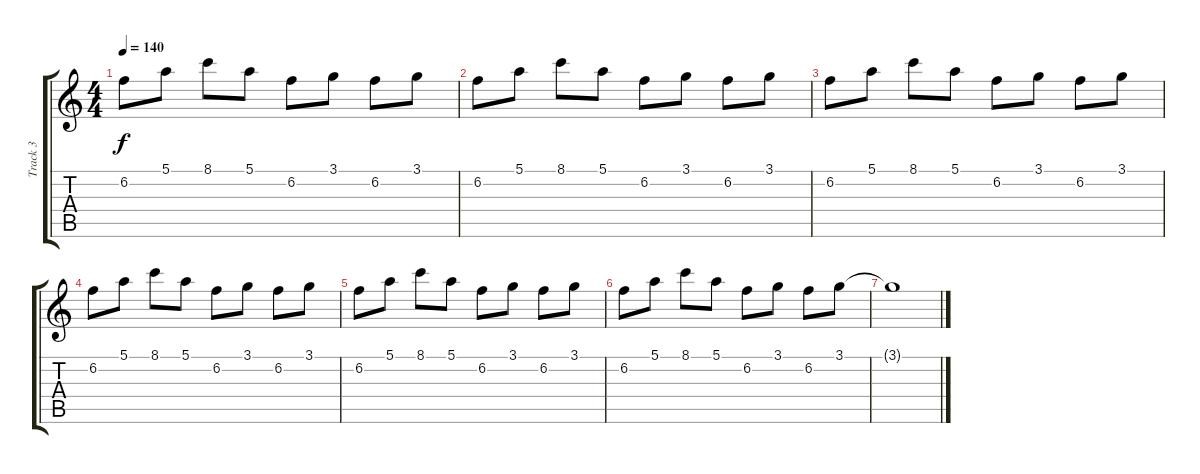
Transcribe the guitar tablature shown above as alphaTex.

\track ("Track 3" "Track 3") {instrument acousticguitarsteel}
\staff {score tabs}
\tuning (E4 B3 G3 D3 A2 E2) {hide}
\ts (4 4)
\tempo 140
\clef g2
\ks c
6.2.8{dy f} 5.1.8 8.1.8 5.1.8 6.2.8 3.1.8 6.2.8 3.1.8 |
6.2.8 5.1.8 8.1.8 5.1.8 6.2.8 3.1.8 6.2.8 3.1.8 |
6.2.8 5.1.8 8.1.8 5.1.8 6.2.8 3.1.8 6.2.8 3.1.8 |
6.2.8 5.1.8 8.1.8 5.1.8 6.2.8 3.1.8 6.2.8 3.1.8 |
6.2.8 5.1.8 8.1.8 5.1.8 6.2.8 3.1.8 6.2.8 3.1.8 |
6.2.8 5.1.8 8.1.8 5.1.8 6.2.8 3.1.8 6.2.8 3.1.8 |
3.1{t}.1
